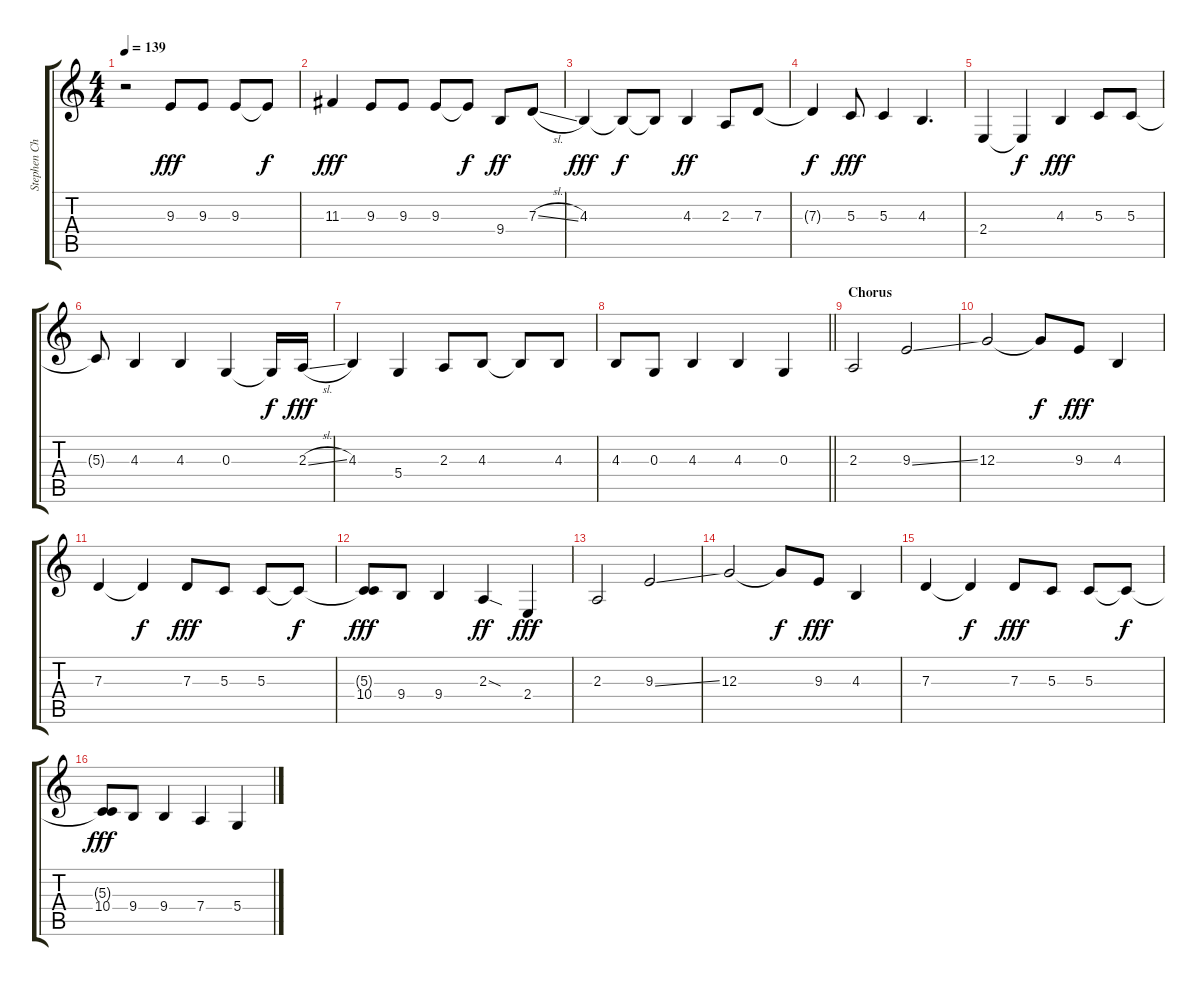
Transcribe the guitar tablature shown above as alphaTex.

\track ("Stephen Christian" "Stephen Ch") {instrument lead2sawtooth}
\staff {score tabs}
\tuning (E4 B3 G3 D3 A2 E2) {hide}
\ts (4 4)
\tempo 139
\clef g2
\ks c
r.2{dy f} 9.3.8{dy fff} 9.3.8 9.3.8 9.3{t}.8{dy f} |
11.3.4{dy fff} 9.3.8 9.3.8 9.3.8 9.3{t}.8{dy f} 9.4.8{dy ff} 7.3{sl}.8 |
4.3.4{dy fff} 4.3{t}.8{dy f} 4.3{t}.8 4.3.4{dy ff} 2.3.8 7.3.8 |
7.3{t}.4{dy f} 5.3.8{dy fff} 5.3.4 4.3.4{d} |
2.4.4 2.4{t}.4{dy f} 4.3.4{dy fff} 5.3.8 5.3.8 |
5.3{t}.8 4.3.4 4.3.4 0.3.4 0.3{t}.16{dy f} 2.3{sl}.16{dy fff} |
4.3.4 5.4.4 2.3.8 4.3.8 4.3{t}.8 4.3.8 |
\barLineRight lightlight
4.3.8 0.3.8 4.3.4{volume 16} 4.3.4 0.3.4 |
\section ("" "Chorus")
2.3.2 9.3{ss}.2 |
12.3.2 12.3{t}.8{dy f} 9.3.8{dy fff} 4.3.4 |
7.3.4 7.3{t}.4{dy f} 7.3.8{dy fff} 5.3.8 5.3.8 5.3{t}.8{dy f} |
(5.3{t} 10.4).8{dy fff} 9.4.8 9.4.4 2.3{sod}.4{dy ff} 2.4.4{dy fff} |
2.3.2 9.3{ss}.2 |
12.3.2 12.3{t}.8{dy f} 9.3.8{dy fff} 4.3.4 |
7.3.4 7.3{t}.4{dy f} 7.3.8{dy fff} 5.3.8 5.3.8 5.3{t}.8{dy f} |
(5.3{t} 10.4).8{dy fff} 9.4.8 9.4.4 7.4.4 5.4.4
